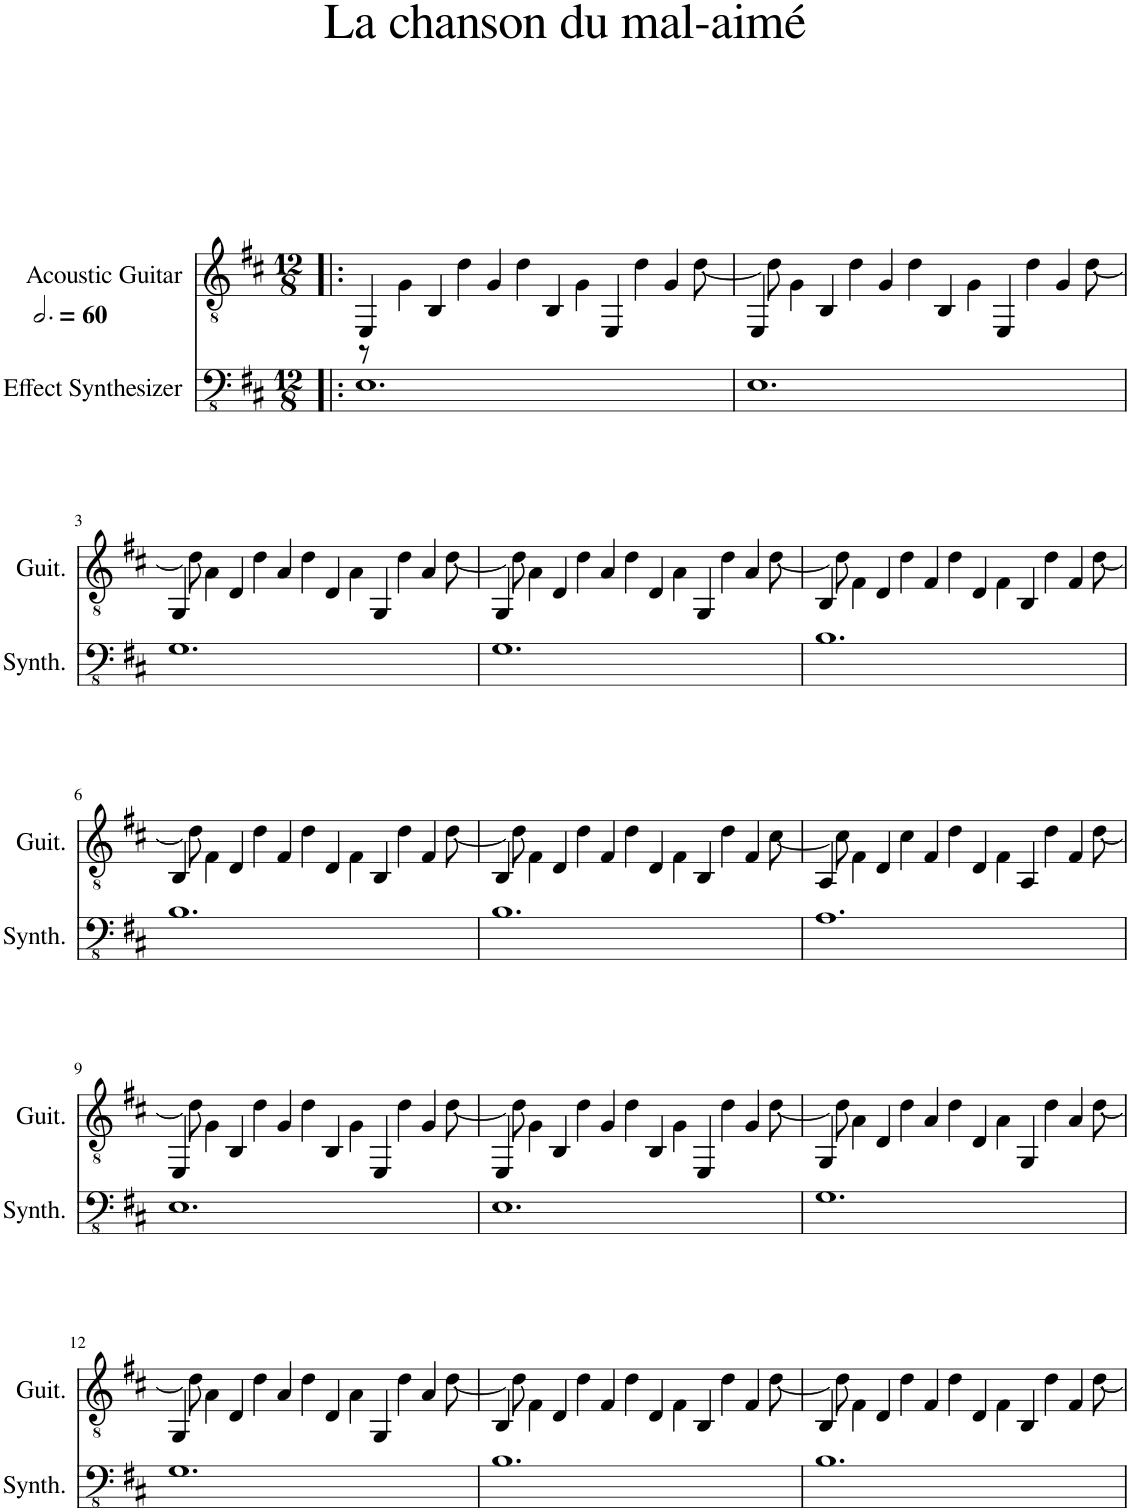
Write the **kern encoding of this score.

**kern	**kern
*part2	*part1
*staff2	*staff1
*I"Effect Synthesizer	*I"Acoustic Guitar
*I'Synth.	*I'Guit.
*clefFv4	*clefGv2
*k[f#c#]	*k[f#c#]
*M12/8	*M12/8
*MM180	*MM180
=1!|:	=1!|:
*	*^
1.EE	4EE/	8r
.	.	4G\
.	4BB/	.
.	.	4d\
.	4G/	.
.	.	4d\
.	4BB/	.
.	.	4G\
.	4EE/	.
.	.	4d\
.	4G/	.
.	.	[8d\
=2	=2	=2
1.EE	4EE/	8d\]
.	.	4G\
.	4BB/	.
.	.	4d\
.	4G/	.
.	.	4d\
.	4BB/	.
.	.	4G\
.	4EE/	.
.	.	4d\
.	4G/	.
.	.	[8d\
!!LO:LB:g=z	!!
=3	=3	=3
1.GG	4GG/	8d\]
.	.	4A\
.	4D/	.
.	.	4d\
.	4A/	.
.	.	4d\
.	4D/	.
.	.	4A\
.	4GG/	.
.	.	4d\
.	4A/	.
.	.	[8d\
=4	=4	=4
1.GG	4GG/	8d\]
.	.	4A\
.	4D/	.
.	.	4d\
.	4A/	.
.	.	4d\
.	4D/	.
.	.	4A\
.	4GG/	.
.	.	4d\
.	4A/	.
.	.	[8d\
=5	=5	=5
1.BB	4BB/	8d\]
.	.	4F#\
.	4D/	.
.	.	4d\
.	4F#/	.
.	.	4d\
.	4D/	.
.	.	4F#\
.	4BB/	.
.	.	4d\
.	4F#/	.
.	.	[8d\
!!LO:LB:g=z	!!
=6	=6	=6
1.BB	4BB/	8d\]
.	.	4F#\
.	4D/	.
.	.	4d\
.	4F#/	.
.	.	4d\
.	4D/	.
.	.	4F#\
.	4BB/	.
.	.	4d\
.	4F#/	.
.	.	[8d\
=7	=7	=7
1.BB	4BB/	8d\]
.	.	4F#\
.	4D/	.
.	.	4d\
.	4F#/	.
.	.	4d\
.	4D/	.
.	.	4F#\
.	4BB/	.
.	.	4d\
.	4F#/	.
.	.	[8c#\
=8	=8	=8
1.AA	4AA/	8c#\]
.	.	4F#\
.	4D/	.
.	.	4c#\
.	4F#/	.
.	.	4d\
.	4D/	.
.	.	4F#\
.	4AA/	.
.	.	4d\
.	4F#/	.
.	.	[8d\
!!LO:LB:g=z	!!
=9	=9	=9
1.EE	4EE/	8d\]
.	.	4G\
.	4BB/	.
.	.	4d\
.	4G/	.
.	.	4d\
.	4BB/	.
.	.	4G\
.	4EE/	.
.	.	4d\
.	4G/	.
.	.	[8d\
=10	=10	=10
1.EE	4EE/	8d\]
.	.	4G\
.	4BB/	.
.	.	4d\
.	4G/	.
.	.	4d\
.	4BB/	.
.	.	4G\
.	4EE/	.
.	.	4d\
.	4G/	.
.	.	[8d\
=11	=11	=11
1.GG	4GG/	8d\]
.	.	4A\
.	4D/	.
.	.	4d\
.	4A/	.
.	.	4d\
.	4D/	.
.	.	4A\
.	4GG/	.
.	.	4d\
.	4A/	.
.	.	[8d\
!!LO:LB:g=z	!!
=12	=12	=12
1.GG	4GG/	8d\]
.	.	4A\
.	4D/	.
.	.	4d\
.	4A/	.
.	.	4d\
.	4D/	.
.	.	4A\
.	4GG/	.
.	.	4d\
.	4A/	.
.	.	[8d\
=13	=13	=13
1.BB	4BB/	8d\]
.	.	4F#\
.	4D/	.
.	.	4d\
.	4F#/	.
.	.	4d\
.	4D/	.
.	.	4F#\
.	4BB/	.
.	.	4d\
.	4F#/	.
.	.	[8d\
=14	=14	=14
1.BB	4BB/	8d\]
.	.	4F#\
.	4D/	.
.	.	4d\
.	4F#/	.
.	.	4d\
.	4D/	.
.	.	4F#\
.	4BB/	.
.	.	4d\
.	4F#/	.
.	.	[8d\
*	*v	*v
=	=
*-	*-
